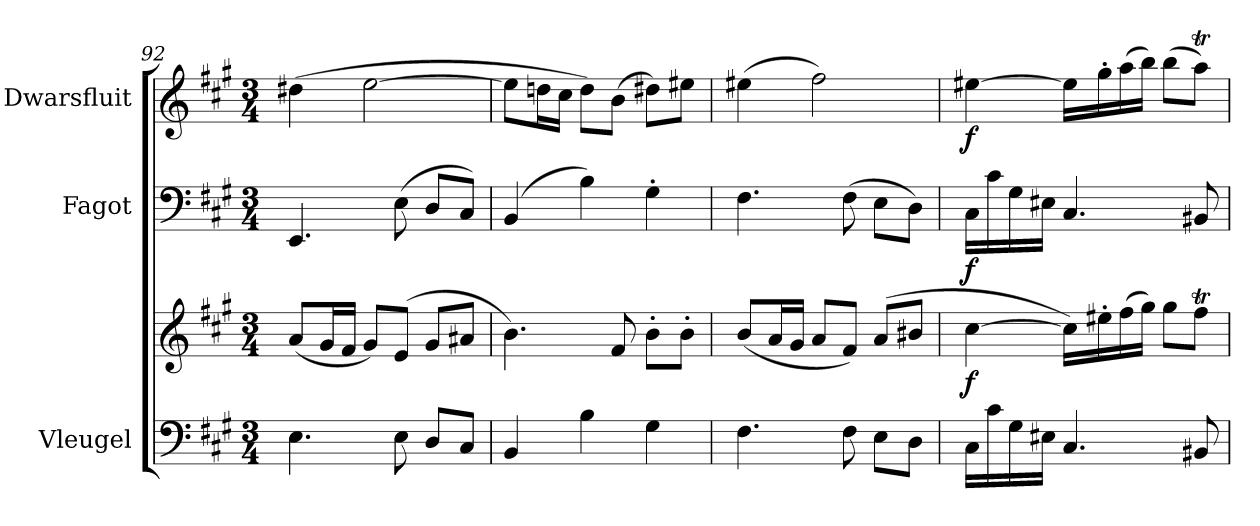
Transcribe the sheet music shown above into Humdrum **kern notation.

**kern	**kern	**dynam	**kern	**dynam	**kern	**dynam
*part3	*part3	*part3	*part2	*part2	*part1	*part1
*staff4	*staff3	*staff3/4	*staff2	*staff2	*staff1	*staff1
*I"Vleugel	*	*	*I"Fagot	*	*I"Dwarsfluit	*
*	*	*	*I'Fgt.	*	*I'Fl.	*
*clefF4	*clefG2	*	*clefF4	*	*clefG2	*
*k[f#c#g#]	*k[f#c#g#]	*	*k[f#c#g#]	*	*k[f#c#g#]	*
*M3/4	*M3/4	*	*M3/4	*	*M3/4	*
=92	=92	=92	=92	=92	=92	=92
4.E\	(8a/L	.	4.EE/	.	(4dd#X\	.
.	16g#/L	.	.	.	.	.
.	16f#/JJ	.	.	.	.	.
.	8g#/L)	.	.	.	[2ee\	.
8E\	(8e/J	.	(8E\	.	.	.
8D/L	8g#/L	.	8D/L	.	.	.
8C#/J	8a#X/J	.	8C#/J)	.	.	.
=93	=93	=93	=93	=93	=93	=93
4BB/	4.b\)	.	(4BB/	.	8ee\L]	.
.	.	.	.	.	16ddn\L	.
.	.	.	.	.	16cc#\JJ	.
4B\	.	.	4B\)	.	8dd\L)	.
.	8f#/	.	.	.	(8b\J	.
4G#\	8b'\L	.	4G#'\	.	8dd#X\L)	.
.	8b'\J	.	.	.	8ee#X\J	.
=94	=94	=94	=94	=94	=94	=94
4.F#\	(8b/L	.	4.F#\	.	(4ee#X\	.
.	16a/L	.	.	.	.	.
.	16g#/JJ	.	.	.	.	.
.	8a/L	.	.	.	2ff#\)	.
8F#\	8f#/J)	.	(8F#\	.	.	.
8E\L	(8a/L	.	8E\L	.	.	.
8D\J	8b#X/J	.	8D\J)	.	.	.
!!LO:LB:g=z
=95	=95	=95	=95	=95	=95	=95
!	!	!LO:DY:b	!	!LO:DY:b	!	!LO:DY:b
16C#\LL	[4cc#\	f	16C#\LL	f	[4ee#X\	f
16c#\	.	.	16c#\	.	.	.
16G#\	.	.	16G#\	.	.	.
16E#X\JJ	.	.	16E#X\JJ	.	.	.
4.C#/	16cc#\LL])	.	4.C#/	.	16ee#\LL]	.
.	16ee#X'\	.	.	.	16gg#'\	.
.	(16ff#\	.	.	.	(16aa\	.
.	16gg#\JJ)	.	.	.	16bb\JJ)	.
.	8gg#\L	.	.	.	(8bb\L	.
8BB#X/	8ff#T\J	.	8BB#X/	.	8aaT\J)	.
=	=	=	=	=	=	=
*-	*-	*-	*-	*-	*-	*-
